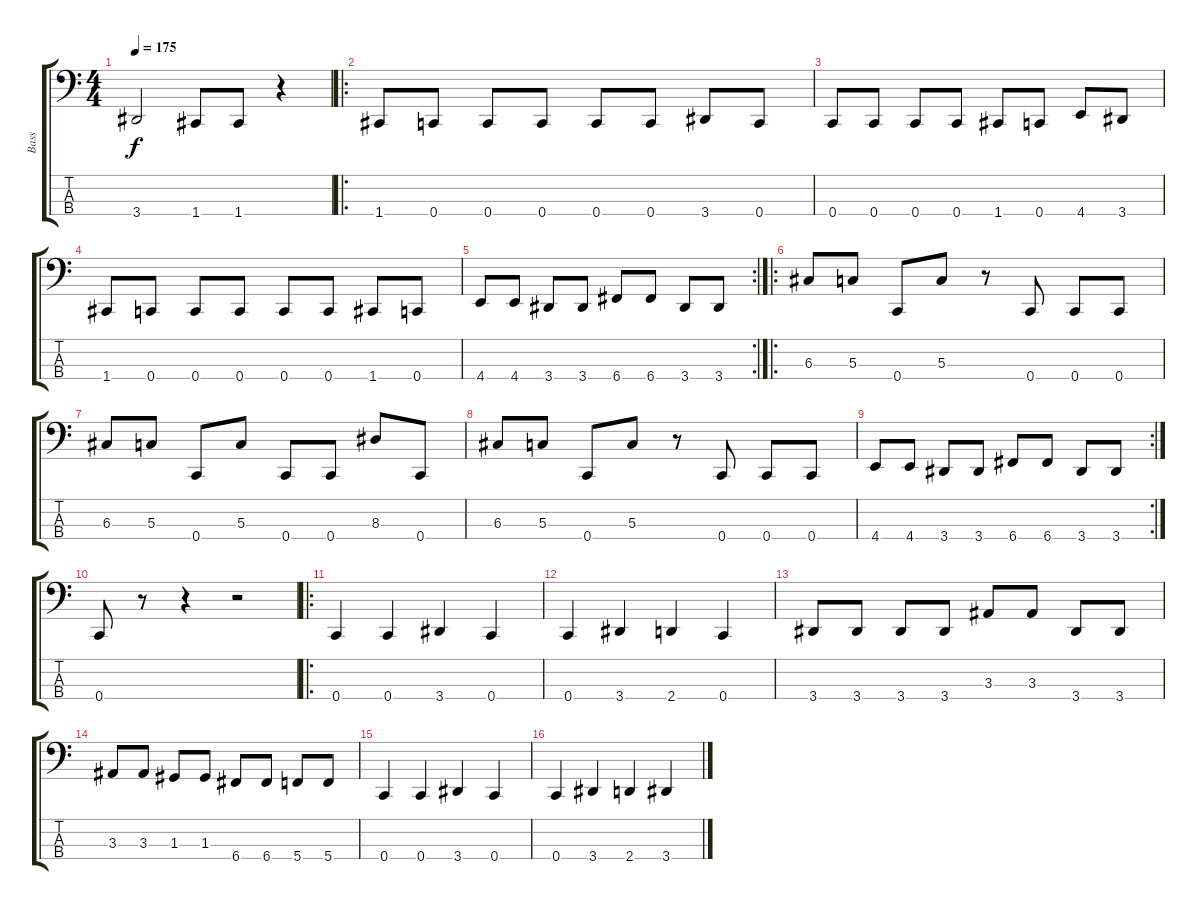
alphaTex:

\track ("Bass" "Bass") {instrument electricbasspick}
\staff {score tabs}
\tuning (F2 C2 G1 C1) {hide}
\ts (4 4)
\tempo 175
\clef f4
\ks c
3.4{t}.2{dy f} 1.4.8 1.4.8 r.4 |
\ro
1.4.8 0.4.8 0.4.8 0.4.8 0.4.8 0.4.8 3.4.8 0.4.8 |
0.4.8 0.4.8 0.4.8 0.4.8 1.4.8 0.4.8 4.4.8 3.4.8 |
1.4.8 0.4.8 0.4.8 0.4.8 0.4.8 0.4.8 1.4.8 0.4.8 |
\rc 2
4.4.8 4.4.8 3.4.8 3.4.8 6.4.8 6.4.8 3.4.8 3.4.8 |
\ro
6.3.8 5.3.8 0.4.8 5.3.8 r.8 0.4.8 0.4.8 0.4.8 |
6.3.8 5.3.8 0.4.8 5.3.8 0.4.8 0.4.8 8.3.8 0.4.8 |
6.3.8 5.3.8 0.4.8 5.3.8 r.8 0.4.8 0.4.8 0.4.8 |
\rc 2
4.4.8 4.4.8 3.4.8 3.4.8 6.4.8 6.4.8 3.4.8 3.4.8 |
0.4.8 r.8 r.4 r.2 |
\ro
0.4.4 0.4.4 3.4.4 0.4.4 |
0.4.4 3.4.4 2.4.4 0.4.4 |
3.4.8 3.4.8 3.4.8 3.4.8 3.3.8 3.3.8 3.4.8 3.4.8 |
3.3.8 3.3.8 1.3.8 1.3.8 6.4.8 6.4.8 5.4.8 5.4.8 |
0.4.4 0.4.4 3.4.4 0.4.4 |
0.4.4 3.4.4 2.4.4 3.4.4
